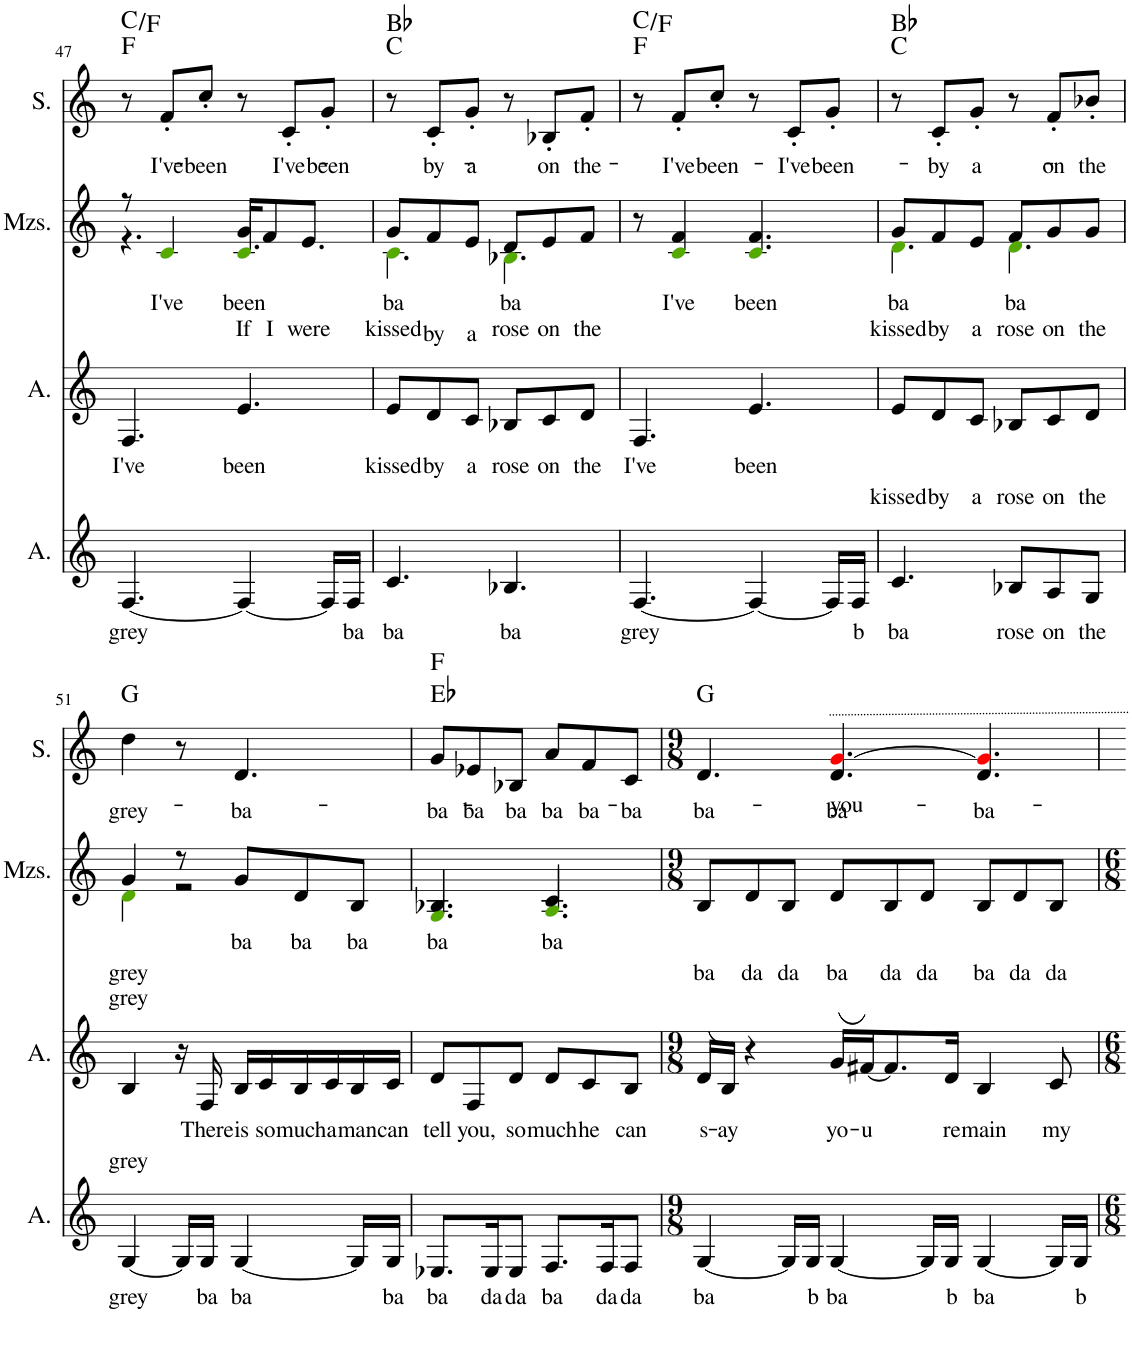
**kern	**text	**kern	**text	**kern	**text	**text	**kern	**text	**text	**harte
*part4	*part4	*part3	*part3	*part2	*part2	*part2	*part1	*part1	*part1	*part1
*staff4	*staff4	*staff3	*staff3	*staff2	*staff2	*staff2	*staff1	*staff1	*staff1	*
*I"Alto	*	*I"Alto	*	*I"Mezzosoprano	*	*	*I"Soprano	*	*	*
*I'A.	*	*I'A.	*	*I'Mzs.	*	*	*I'S.	*	*	*
!!LO:PB:g=z
*clefG2	*	*clefG2	*	*clefG2	*	*	*clefG2	*	*	*
*k[]	*	*k[]	*	*k[]	*	*	*k[]	*	*	*
*M6/8	*	*M6/8	*	*M6/8	*	*	*M9/8	*	*	*
=47	=47	=47	=47	=47	=47	=47	=47	=47	=47	=47
!	!LO:LY:b	!	!LO:LY:b	!	!	!	!	!	!	!
*	*	*	*	*^	*	*	*	*	*	*
[4.F/	grey	4.F/	I've	8r	4.r	.	.	8r	.	.	F:maj C:maj/4
!	!	!	!	!	!	!LO:LY:b	!	!	!LO:LY:b	!	!
.	.	.	.	4ci/	.	I've	.	8f'/L	I've	.	.
!	!	!	!	!	!	!	!	!	!LO:LY:b	!	!
.	.	.	.	.	.	.	.	8cc'/J	been	.	.
!	!	!	!LO:LY:b	!	!	!LO:LY:b	!	!	!	!	!
!	!	!	!	!	!	!	!LO:LY:b	!	!	!	!
4F/_	.	4.e/	been	4.ci/	16g/KL	.	If	8r	.	.	.
!	!	!	!	!	!	!	!LO:LY:b	!	!	!	!
.	.	.	.	.	8f/	.	I	.	.	.	.
!	!	!	!	!	!	!	!	!	!LO:LY:b	!	!
.	.	.	.	.	.	.	.	8c'/L	I've	.	.
!	!	!	!	!	!	!	!LO:LY:b	!	!	!	!
.	.	.	.	.	8.e/J	.	were	.	.	.	.
!	!	!	!	!	!	!	!	!	!LO:LY:b	!	!
16F/LL]	.	.	.	.	.	.	.	8g'/J	been	.	.
!	!LO:LY:b	!	!	!	!	!	!	!	!	!	!
16F/JJ	ba	.	.	.	.	.	.	.	.	.	.
=48	=48	=48	=48	=48	=48	=48	=48	=48	=48	=48	=48
!	!LO:LY:b	!	!LO:LY:b	!	!	!LO:LY:b	!	!	!	!	!
!	!	!	!	!	!	!	!LO:LY:b	!	!	!	!
4.c/	ba	8e/L	kissed	8g/L	4.ci\	.	kissed	8r	.	.	C:maj Bb:maj
!	!	!	!LO:LY:b	!	!	!LO:LY:b	!	!	!LO:LY:b	!	!
.	.	8d/	by	8f/	.	by	.	8c'/L	by	.	.
!	!	!	!LO:LY:b	!	!	!LO:LY:b	!	!	!LO:LY:b	!	!
.	.	8c/J	a	8e/J	.	a	.	8g'/J	a	.	.
!	!LO:LY:b	!	!LO:LY:b	!	!	!LO:LY:b	!LO:LY:b	!	!	!	!
4.B-X/	ba	8B-X/L	rose	8d/L	4.B-Xi\	ba	rose	8r	.	.	.
!	!	!	!LO:LY:b	!	!	!	!LO:LY:b	!	!LO:LY:b	!	!
.	.	8c/	on	8e/	.	.	on	8B-X'/L	on	.	.
!	!	!	!LO:LY:b	!	!	!	!LO:LY:b	!	!LO:LY:b	!	!
.	.	8d/J	the	8f/J	.	.	the	8f'/J	the	.	.
*	*	*	*	*v	*v	*	*	*	*	*	*
=49	=49	=49	=49	=49	=49	=49	=49	=49	=49	=49
!	!LO:LY:b	!	!LO:LY:b	!	!	!	!	!	!	!
[4.F/	grey	4.F/	I've	8r	.	.	8r	.	.	F:maj C:maj/4
!	!	!	!	!	!LO:LY:b	!	!	!LO:LY:b	!	!
.	.	.	.	4ci/ 4f/	I've	.	8f'/L	I've	.	.
!	!	!	!	!	!	!	!	!LO:LY:b	!	!
.	.	.	.	.	.	.	8cc'/J	been	.	.
!	!	!	!LO:LY:b	!	!LO:LY:b	!	!	!	!	!
4F/_	.	4.e/	been	4.ci/ 4.f/	been	.	8r	.	.	.
!	!	!	!	!	!	!	!	!LO:LY:b	!	!
.	.	.	.	.	.	.	8c'/L	I've	.	.
!	!	!	!	!	!	!	!	!LO:LY:b	!	!
16F/LL]	.	.	.	.	.	.	8g'/J	been	.	.
!	!LO:LY:b	!	!	!	!	!	!	!	!	!
16F/JJ	b	.	.	.	.	.	.	.	.	.
=50	=50	=50	=50	=50	=50	=50	=50	=50	=50	=50
!	!LO:LY:b	!	!LO:LY:b	!	!LO:LY:b	!LO:LY:b	!	!	!	!
*	*	*	*	*^	*	*	*	*	*	*
4.c/	ba	8e/L	kissed	8g/L	4.di\	ba	kissed	8r	.	.	C:maj Bb:maj
!	!	!	!LO:LY:b	!	!	!	!LO:LY:b	!	!LO:LY:b	!	!
.	.	8d/	by	8f/	.	.	by	8c'/L	by	.	.
!	!	!	!LO:LY:b	!	!	!	!LO:LY:b	!	!LO:LY:b	!	!
.	.	8c/J	a	8e/J	.	.	a	8g'/J	a	.	.
!	!LO:LY:b	!	!LO:LY:b	!	!	!LO:LY:b	!LO:LY:b	!	!	!	!
8B-X/L	rose	8B-X/L	rose	8f/L	4.di\	ba	rose	8r	.	.	.
!	!LO:LY:b	!	!LO:LY:b	!	!	!	!LO:LY:b	!	!LO:LY:b	!	!
8A/	on	8c/	on	8g/	.	.	on	8f'/L	on	.	.
!	!LO:LY:b	!	!LO:LY:b	!	!	!	!LO:LY:b	!	!LO:LY:b	!	!
8G/J	the	8d/J	the	8g/J	.	.	the	8b-X'/J	the	.	.
!!LO:LB:g=z
=51	=51	=51	=51	=51	=51	=51	=51	=51	=51	=51	=51
!	!LO:LY:b	!	!LO:LY:b	!	!	!LO:LY:b	!	!	!	!	!
!	!	!	!	!	!	!	!LO:LY:b	!	!LO:LY:b	!	!
[4G/	grey	4B/	grey	4g/	4di\	.	grey	4dd\	grey	.	G:maj
16G/LL]	.	16r	.	8r	2r	.	.	8r	.	.	.
!	!LO:LY:b	!	!LO:LY:b	!	!	!	!	!	!	!	!
16G/JJ	ba	16F/	There	.	.	.	.	.	.	.	.
!	!LO:LY:b	!	!LO:LY:b	!	!	!LO:LY:b	!	!	!LO:LY:b	!	!
[4G/	ba	16B/LL	is	8g/L	.	ba	.	4.d/	ba	.	.
!	!	!	!LO:LY:b	!	!	!	!	!	!	!	!
.	.	16c/	so	.	.	.	.	.	.	.	.
!	!	!	!LO:LY:b	!	!	!LO:LY:b	!	!	!	!	!
.	.	16B/	much	8d/	.	ba	.	.	.	.	.
!	!	!	!LO:LY:b	!	!	!	!	!	!	!	!
.	.	16c/	a	.	.	.	.	.	.	.	.
!	!	!	!LO:LY:b	!	!	!LO:LY:b	!	!	!	!	!
16G/LL]	.	16B/	man	8B/J	.	ba	.	.	.	.	.
!	!LO:LY:b	!	!LO:LY:b	!	!	!	!	!	!	!	!
16G/JJ	ba	16c/JJ	can	.	.	.	.	.	.	.	.
=52	=52	=52	=52	=52	=52	=52	=52	=52	=52	=52	=52
!	!LO:LY:b	!	!LO:LY:b	!	!	!LO:LY:b	!	!	!LO:LY:b	!	!
8.E-X/L	ba	8d/L	tell	4.Gi/	4.B-X/	ba	.	8g/L	ba	.	Eb:maj F:maj
!	!	!	!LO:LY:b	!	!	!	!	!	!LO:LY:b	!	!
.	.	8F/	you,	.	.	.	.	8e-X/	ba	.	.
!	!LO:LY:b	!	!	!	!	!	!	!	!	!	!
16E-/K	da	.	.	.	.	.	.	.	.	.	.
!	!LO:LY:b	!	!LO:LY:b	!	!	!	!	!	!LO:LY:b	!	!
8E-/J	da	8d/J	so	.	.	.	.	8B-X/J	ba	.	.
!	!LO:LY:b	!	!LO:LY:b	!	!	!LO:LY:b	!	!	!LO:LY:b	!	!
8.F/L	ba	8d/L	much	4.Ai/	4.c/	ba	.	8a/L	ba	.	.
!	!	!	!LO:LY:b	!	!	!	!	!	!LO:LY:b	!	!
.	.	8c/	he	.	.	.	.	8f/	ba	.	.
!	!LO:LY:b	!	!	!	!	!	!	!	!	!	!
16F/K	da	.	.	.	.	.	.	.	.	.	.
!	!LO:LY:b	!	!LO:LY:b	!	!	!	!	!	!LO:LY:b	!	!
8F/J	da	8B/J	can	.	.	.	.	8c/J	ba	.	.
*	*	*	*	*v	*v	*	*	*	*	*	*
=53	=53	=53	=53	=53	=53	=53	=53	=53	=53	=53
*M9/8	*	*M9/8	*	*M9/8	*	*	*M9/8	*	*	*
!	!LO:LY:b	!	!LO:LY:b	!	!LO:LY:b	!	!	!LO:LY:b	!	!
[4G/	ba	(16d/LL	s-	8B/L	ba	.	4.d/	ba	.	G:maj
!	!	!	!LO:LY:b	!	!	!	!	!	!	!
.	.	16B/JJ)	-ay	.	.	.	.	.	.	.
!	!	!	!	!	!LO:LY:b	!	!	!	!	!
.	.	4r	.	8d/	da	.	.	.	.	.
!	!	!	!	!	!LO:LY:b	!	!	!	!	!
16G/LL]	.	.	.	8B/J	da	.	.	.	.	.
!	!LO:LY:b	!	!	!	!	!	!	!	!	!
16G/JJ	b	.	.	.	.	.	.	.	.	.
!	!LO:LY:b	!	!LO:LY:b	!	!LO:LY:b	!	!	!LO:LY:b	!LO:LY:b	!
[4G/	ba	(16g/LL	yo-	8d/L	ba	.	4.d/ [4.gj/	ba	you-	.
!	!	!	!LO:LY:b	!	!	!	!	!	!	!
.	.	[16f#X/J)	-u	.	.	.	.	.	.	.
!	!	!	!	!	!LO:LY:b	!	!	!	!	!
.	.	8.f#/]	.	8B/	da	.	.	.	.	.
!	!	!	!	!	!LO:LY:b	!	!	!	!	!
16G/LL]	.	.	.	8d/J	da	.	.	.	.	.
!	!LO:LY:b	!	!LO:LY:b	!	!	!	!	!	!	!
16G/JJ	b	16d/Jk	-re-	.	.	.	.	.	.	.
!	!LO:LY:b	!	!LO:LY:b	!	!LO:LY:b	!	!	!LO:LY:b	!	!
[4G/	ba	4B/	-main	8B/L	ba	.	4.d/ 4.gj/]	ba	.	.
!	!	!	!	!	!LO:LY:b	!	!	!	!	!
.	.	.	.	8d/	da	.	.	.	.	.
!	!	!	!LO:LY:b	!	!LO:LY:b	!	!	!	!	!
16G/LL]	.	8c/	my	8B/J	da	.	.	.	.	.
!	!LO:LY:b	!	!	!	!	!	!	!	!	!
16G/JJ	b	.	.	.	.	.	.	.	.	.
=	=	=	=	=	=	=	=	=	=	=
*-	*-	*-	*-	*-	*-	*-	*-	*-	*-	*-
